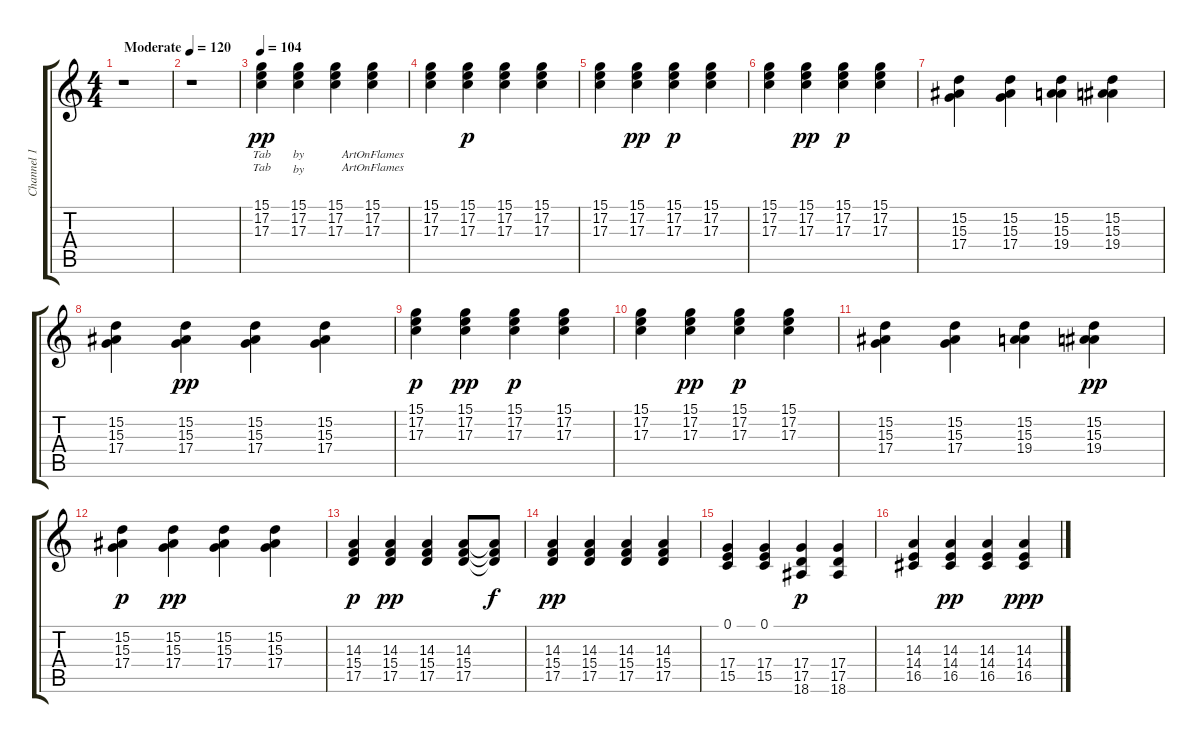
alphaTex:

\track ("Channel 1" "Channel 1") {instrument acousticgrandpiano}
\staff {score tabs}
\tuning (E4 B3 G3 D3 A2 E2) {hide}
\ts (4 4)
\tempo (120 "Moderate")
\clef g2
\ks c
r.1{dy pp instrument acousticgrandpiano} |
r.1 |
\tempo 104
(15.1 17.2 17.3).4{lyrics (0 "Tab") lyrics (1 "Tab") lyrics (2 "") lyrics (3 "") lyrics (4 "")} (15.1 17.2 17.3).4{lyrics (0 "by") lyrics (1 "by") lyrics (2 "") lyrics (3 "") lyrics (4 "")} (15.1 17.2 17.3).4{lyrics (0 "") lyrics (1 "") lyrics (2 "") lyrics (3 "") lyrics (4 "")} (15.1 17.2 17.3).4{lyrics (0 "ArtOnFlames") lyrics (1 "ArtOnFlames") lyrics (2 "") lyrics (3 "") lyrics (4 "")} |
(15.1 17.2 17.3).4 (15.1 17.2 17.3).4{dy p} (15.1 17.2 17.3).4 (15.1 17.2 17.3).4 |
(15.1 17.2 17.3).4 (15.1 17.2 17.3).4{dy pp} (15.1 17.2 17.3).4{dy p} (15.1 17.2 17.3).4 |
(15.1 17.2 17.3).4 (15.1 17.2 17.3).4{dy pp} (15.1 17.2 17.3).4{dy p} (15.1 17.2 17.3).4 |
(15.2 15.3 17.4).4 (15.2 15.3 17.4).4 (15.2 15.3 19.4).4 (15.2 15.3 19.4).4 |
(15.2 15.3 17.4).4 (15.2 15.3 17.4).4{dy pp} (15.2 15.3 17.4).4 (15.2 15.3 17.4).4 |
(15.1 17.2 17.3).4{dy p} (15.1 17.2 17.3).4{dy pp} (15.1 17.2 17.3).4{dy p} (15.1 17.2 17.3).4 |
(15.1 17.2 17.3).4 (15.1 17.2 17.3).4{dy pp} (15.1 17.2 17.3).4{dy p} (15.1 17.2 17.3).4 |
(15.2 15.3 17.4).4 (15.2 15.3 17.4).4 (15.2 15.3 19.4).4 (15.2 15.3 19.4).4{dy pp} |
(15.2 15.3 17.4).4{dy p} (15.2 15.3 17.4).4{dy pp} (15.2 15.3 17.4).4 (15.2 15.3 17.4).4 |
(14.3 15.4 17.5).4{dy p} (14.3 15.4 17.5).4{dy pp} (14.3 15.4 17.5).4 (14.3 15.4 17.5).8 (14.3{t} 15.4{t} 17.5{t}).8{dy f} |
(14.3 15.4 17.5).4{dy pp} (14.3 15.4 17.5).4 (14.3 15.4 17.5).4 (14.3 15.4 17.5).4 |
(0.1 17.4 15.5).4 (0.1 17.4 15.5).4 (17.4 17.5 18.6).4{dy p} (17.4 17.5 18.6).4 |
(14.3 14.4 16.5).4 (14.3 14.4 16.5).4{dy pp} (14.3 14.4 16.5).4 (14.3 14.4 16.5).4{dy ppp}
